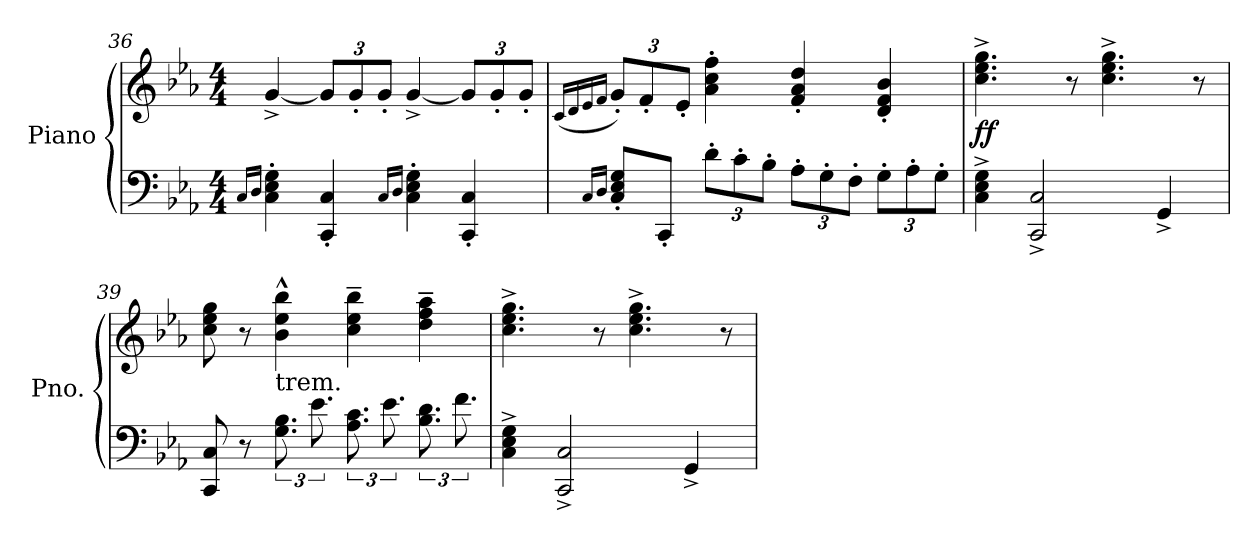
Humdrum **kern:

**kern	**kern	**dynam
*part1	*part1	*part1
*staff2	*staff1	*staff1/2
*I"Piano	*	*
*I'Pno.	*	*
*clefF4	*clefG2	*
*k[b-e-a-]	*k[b-e-a-]	*
*M4/4	*M4/4	*
=36	=36	=36
16qC/LL	.	.
16qD/JJ	.	.
4C\' 4E-\' 4G\'	[4g^/	.
*	*Xbrackettup	*
4CC/' 4C/'	12g/L]	.
.	12g'/	.
.	12g'/J	.
16qC/LL	.	.
16qD/JJ	.	.
4C\' 4E-\' 4G\'	[4g^/	.
4CC/' 4C/'	12g/L]	.
.	12g'/	.
.	12g'/J	.
!!LO:LB:g=z
=37	=37	=37
.	(16qc/LL	.
.	16qd/	.
16qC/LL	16qe-/	.
16qD/JJ	16qf/JJ	.
8C/' 8E-/' 8G/'L	12g'/L)	.
.	12f'/	.
8CC'/J	.	.
.	12e-'/J	.
*Xbrackettup	*	*
12d'\L	4a-\' 4cc\' 4ff\'	.
12c'\	.	.
12B-'\J	.	.
12A-'\L	4f/' 4a-/' 4dd/'	.
12G'\	.	.
12F'\J	.	.
12G'\L	4d/' 4f/' 4b-/'	.
12A-'\	.	.
12G'\J	.	.
=38	=38	=38
!	!	!LO:DY:b
4C\^ 4E-\^ 4G\^	4.cc\^ 4.ee-\^ 4.gg\^	ff
2CC/^ 2C/^	.	.
.	8r	.
.	4.cc\^ 4.ee-\^ 4.gg\^	.
4GG^/	.	.
.	8r	.
=39	=39	=39
8CC/ 8C/	8cc\ 8ee-\ 8gg\	.
8r	8r	.
*brackettup	*	*
!LO:TX:a:t=trem.	!	!
12.G\ 12.B-\	4b-\^^ 4ee-\^^ 4bb-\^^	.
12.e-\	.	.
12.A-\ 12.c\	4cc\~ 4ee-\~ 4bb-\~	.
12.e-\	.	.
12.B-\ 12.d\	4dd\~ 4ff\~ 4aa-\~	.
12.f\	.	.
=40	=40	=40
4C\^ 4E-\^ 4G\^	4.cc\^ 4.ee-\^ 4.gg\^	.
2CC/^ 2C/^	.	.
.	8r	.
.	4.cc\^ 4.ee-\^ 4.gg\^	.
4GG^/	.	.
.	8r	.
=	=	=
*-	*-	*-
